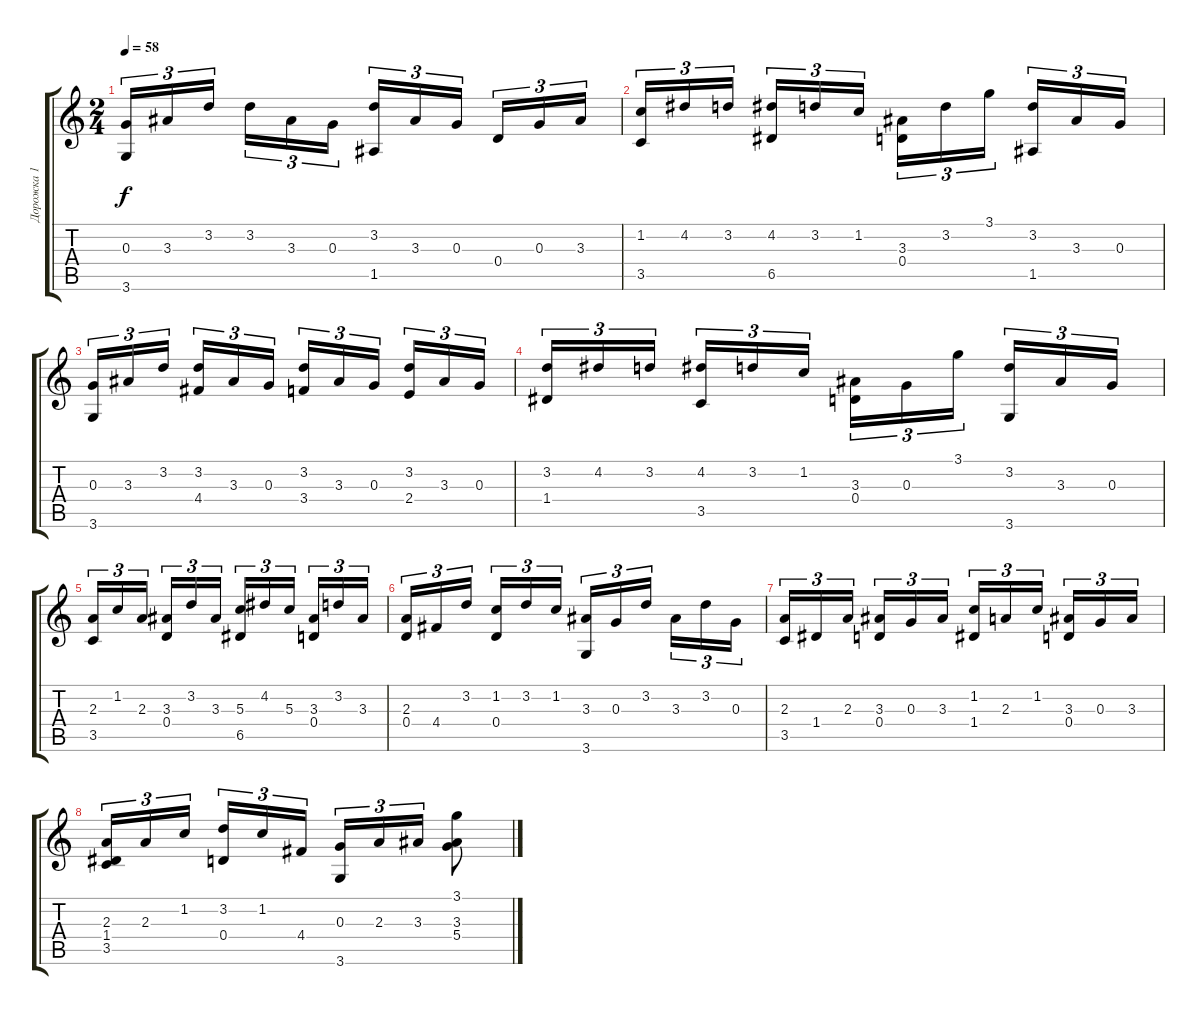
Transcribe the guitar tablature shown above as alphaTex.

\track ("Дорожка 1" "Дорожка 1") {instrument acousticguitarsteel}
\staff {score tabs}
\tuning (E4 B3 G3 D3 A2 E2) {hide}
\ts (2 4)
\tempo 58
\clef g2
\ks c
(0.3 3.6).16{tu (3 2) dy f} 3.3.16{tu (3 2)} 3.2.16{tu (3 2) beam splitsecondary} 3.2.16{tu (3 2)} 3.3.16{tu (3 2)} 0.3.16{tu (3 2)} (3.2 1.5).16{tu (3 2)} 3.3.16{tu (3 2)} 0.3.16{tu (3 2) beam splitsecondary} 0.4.16{tu (3 2)} 0.3.16{tu (3 2)} 3.3.16{tu (3 2)} |
(1.2 3.5).16{tu (3 2)} 4.2.16{tu (3 2)} 3.2.16{tu (3 2) beam splitsecondary} (4.2 6.5).16{tu (3 2)} 3.2.16{tu (3 2)} 1.2.16{tu (3 2)} (3.3 0.4).16{tu (3 2)} 3.2.16{tu (3 2)} 3.1.16{tu (3 2) beam splitsecondary} (3.2 1.5).16{tu (3 2)} 3.3.16{tu (3 2)} 0.3.16{tu (3 2)} |
(0.3 3.6).16{tu (3 2)} 3.3.16{tu (3 2)} 3.2.16{tu (3 2) beam splitsecondary} (3.2 4.4).16{tu (3 2)} 3.3.16{tu (3 2)} 0.3.16{tu (3 2)} (3.2 3.4).16{tu (3 2)} 3.3.16{tu (3 2)} 0.3.16{tu (3 2) beam splitsecondary} (3.2 2.4).16{tu (3 2)} 3.3.16{tu (3 2)} 0.3.16{tu (3 2)} |
(3.2 1.4).16{tu (3 2)} 4.2.16{tu (3 2)} 3.2.16{tu (3 2) beam splitsecondary} (4.2 3.5).16{tu (3 2)} 3.2.16{tu (3 2)} 1.2.16{tu (3 2)} (3.3 0.4).16{tu (3 2)} 0.3.16{tu (3 2)} 3.1.16{tu (3 2) beam splitsecondary} (3.2 3.6).16{tu (3 2)} 3.3.16{tu (3 2)} 0.3.16{tu (3 2)} |
(2.3 3.5).16{tu (3 2)} 1.2.16{tu (3 2)} 2.3.16{tu (3 2) beam splitsecondary} (3.3 0.4).16{tu (3 2)} 3.2.16{tu (3 2)} 3.3.16{tu (3 2)} (5.3 6.5).16{tu (3 2)} 4.2.16{tu (3 2)} 5.3.16{tu (3 2) beam splitsecondary} (3.3 0.4).16{tu (3 2)} 3.2.16{tu (3 2)} 3.3.16{tu (3 2)} |
(2.3 0.4).16{tu (3 2)} 4.4.16{tu (3 2)} 3.2.16{tu (3 2) beam splitsecondary} (1.2 0.4).16{tu (3 2)} 3.2.16{tu (3 2)} 1.2.16{tu (3 2)} (3.3 3.6).16{tu (3 2)} 0.3.16{tu (3 2)} 3.2.16{tu (3 2) beam splitsecondary} 3.3.16{tu (3 2)} 3.2.16{tu (3 2)} 0.3.16{tu (3 2)} |
(2.3 3.5).16{tu (3 2)} 1.4.16{tu (3 2)} 2.3.16{tu (3 2) beam splitsecondary} (3.3 0.4).16{tu (3 2)} 0.3.16{tu (3 2)} 3.3.16{tu (3 2)} (1.2 1.4).16{tu (3 2)} 2.3.16{tu (3 2)} 1.2.16{tu (3 2) beam splitsecondary} (3.3 0.4).16{tu (3 2)} 0.3.16{tu (3 2)} 3.3.16{tu (3 2)} |
(2.3 1.4 3.5).16{tu (3 2)} 2.3.16{tu (3 2)} 1.2.16{tu (3 2) beam splitsecondary} (3.2 0.4).16{tu (3 2)} 1.2.16{tu (3 2)} 4.4.16{tu (3 2)} (0.3 3.6).16{tu (3 2)} 2.3.16{tu (3 2)} 3.3.16{tu (3 2)} (3.1 3.3 5.4).8
